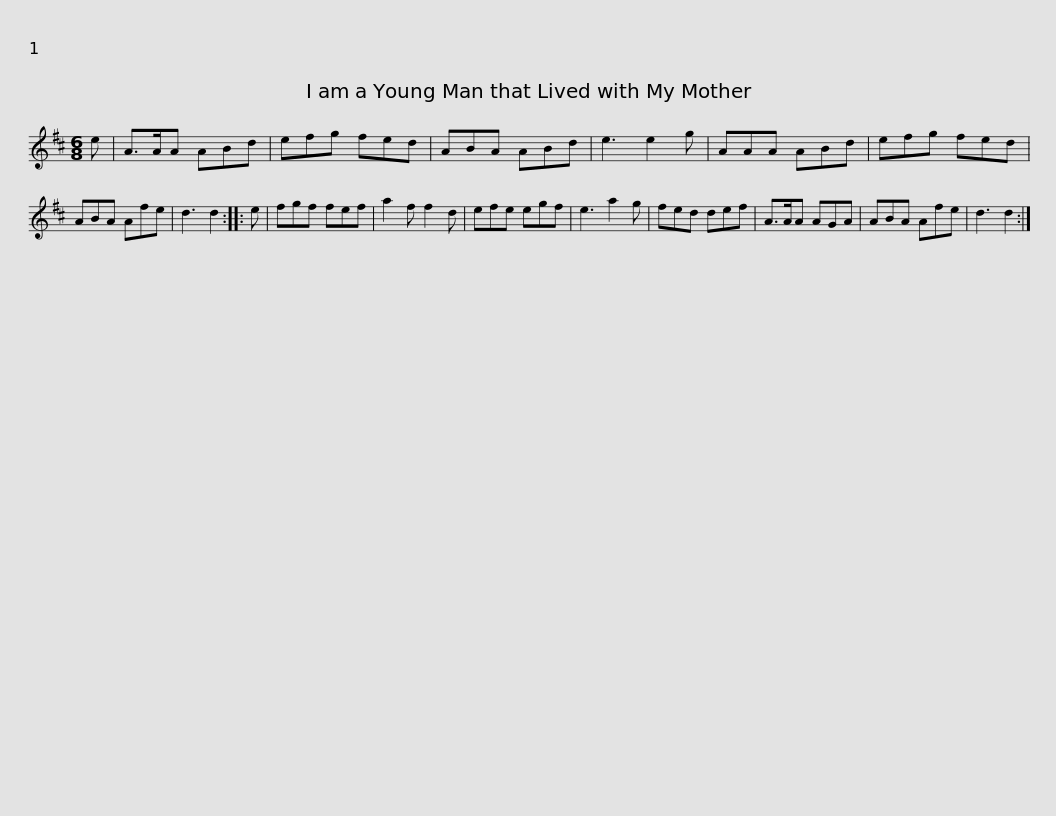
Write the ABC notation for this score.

X:1
L:1/8
M:6/8
I:linebreak $
K:D
V:1 treble
V:1
 e | A>AA ABd | efg fed | ABA ABd | e3 e2 g | %5
 AAA ABd | efg fed | ABA Afe | d3 d2 ::$ e | %10
 fgf fef | a2 f f2 d | efe egf | e3 a2 g | fed def | %15
 A>AA AGA | ABA Afe | d3 d2 :| %18
